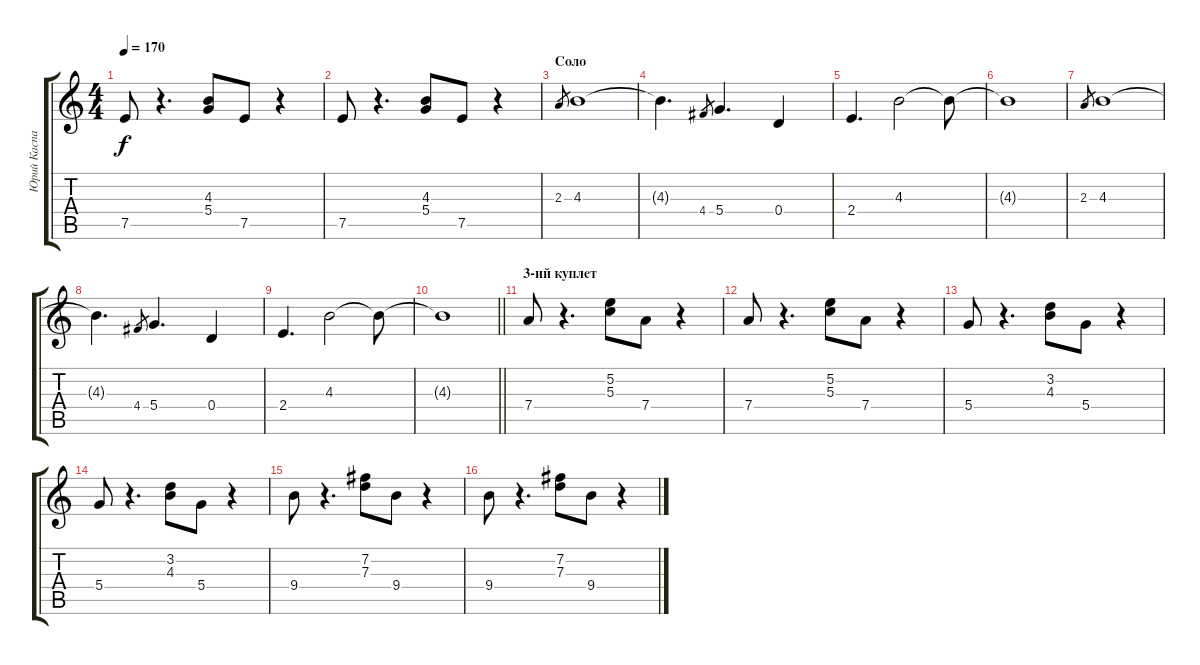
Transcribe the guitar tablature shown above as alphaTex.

\track ("Юрий Каспарян" "Юрий Каспа") {instrument electricguitarmuted}
\staff {score tabs}
\tuning (E4 B3 G3 D3 A2 E2) {hide}
\ts (4 4)
\tempo 170
\clef g2
\ks c
7.5.8{dy f} r.4{d} (4.3 5.4).8 7.5.8 r.4 |
7.5.8 r.4{d} (4.3 5.4).8 7.5.8 r.4 |
\section ("" "Соло")
2.3.8{gr} 4.3.1 |
4.3{t}.4{d} 4.4.8{gr} 5.4.4{d} 0.4.4 |
2.4.4{d} 4.3.2 4.3{t}.8 |
4.3{t}.1 |
2.3.8{gr} 4.3.1 |
4.3{t}.4{d} 4.4.8{gr} 5.4.4{d} 0.4.4 |
2.4.4{d} 4.3.2 4.3{t}.8 |
\barLineRight lightlight
4.3{t}.1 |
\section ("" "3-ий куплет")
7.4.8 r.4{d} (5.2 5.3).8 7.4.8 r.4 |
7.4.8 r.4{d} (5.2 5.3).8 7.4.8 r.4 |
5.4.8 r.4{d} (3.2 4.3).8 5.4.8 r.4 |
5.4.8 r.4{d} (3.2 4.3).8 5.4.8 r.4 |
9.4.8 r.4{d} (7.2 7.3).8 9.4.8 r.4 |
9.4.8 r.4{d} (7.2 7.3).8 9.4.8 r.4
